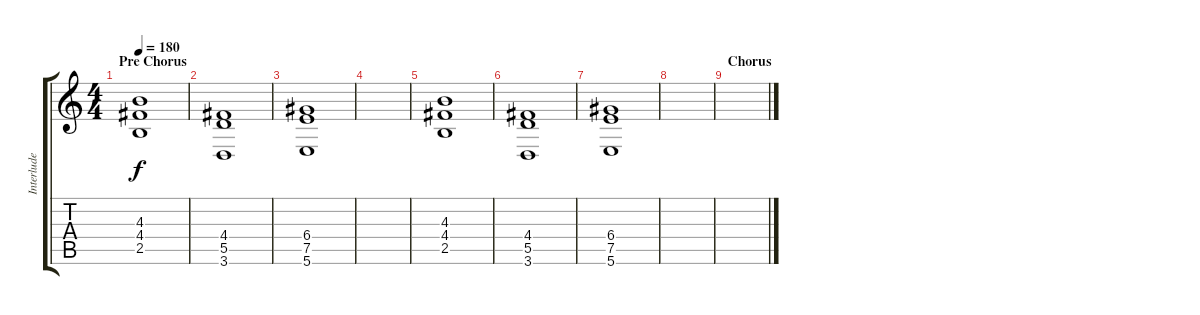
\track ("Interlude guitar" "Interlude ") {instrument electricguitarclean}
\staff {score tabs}
\tuning (E4 B3 G3 D3 A2 B1) {hide}
\ts (4 4)
\section ("" "Pre Chorus")
\tempo 180
\clef g2
\ks c
(4.3 4.4 2.5).1{dy f} |
(4.4 5.5 3.6).1 |
(6.4 7.5 5.6).1 |
|
(4.3 4.4 2.5).1 |
(4.4 5.5 3.6).1 |
(6.4 7.5 5.6).1 |
|
\section ("" "Chorus")
